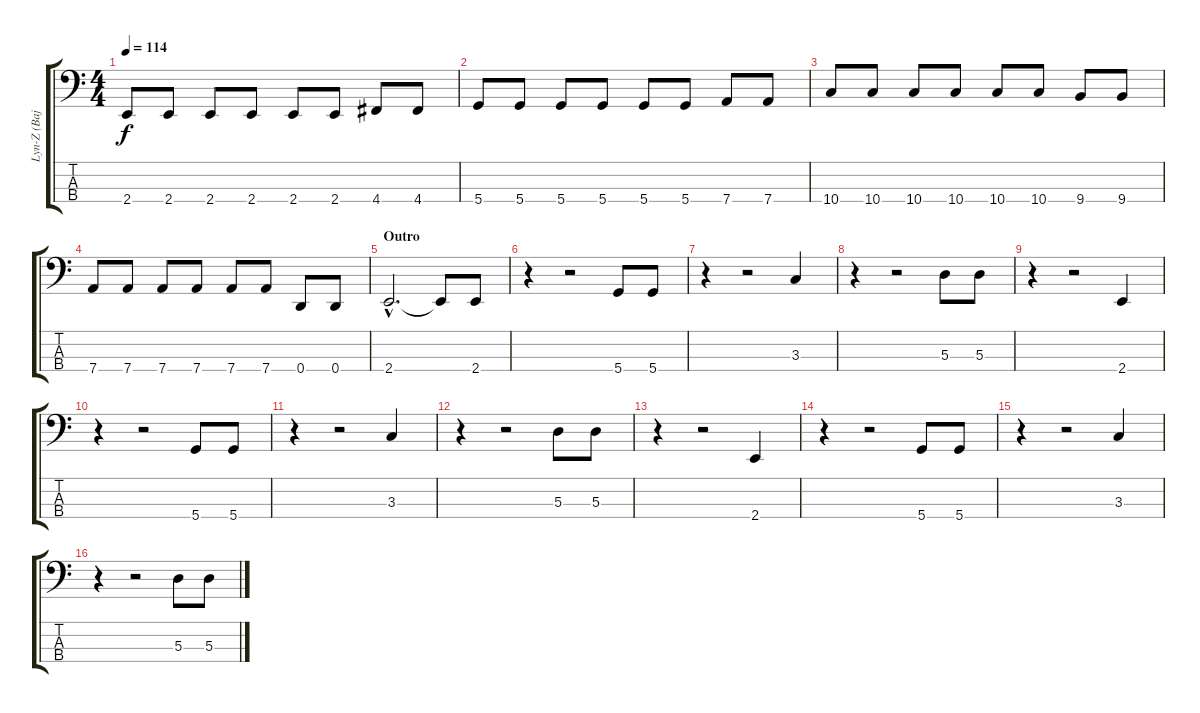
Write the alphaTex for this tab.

\track ("Lyn-Z (Bajo)" "Lyn-Z (Baj") {instrument electricbassfinger}
\staff {score tabs}
\tuning (G2 D2 A1 D1) {hide}
\ts (4 4)
\tempo 114
\clef f4
\ks c
2.4.8{dy f} 2.4.8 2.4.8 2.4.8 2.4.8 2.4.8 4.4.8 4.4.8 |
5.4.8 5.4.8 5.4.8 5.4.8 5.4.8 5.4.8 7.4.8 7.4.8 |
10.4.8 10.4.8 10.4.8 10.4.8 10.4.8 10.4.8 9.4.8 9.4.8 |
7.4.8 7.4.8 7.4.8 7.4.8 7.4.8 7.4.8 0.4.8 0.4.8 |
\section ("" "Outro")
2.4{hac}.2{d} 2.4{t}.8 2.4.8 |
r.4 r.2 5.4.8 5.4.8 |
r.4 r.2 3.3.4 |
r.4 r.2 5.3.8 5.3.8 |
r.4 r.2 2.4.4 |
r.4 r.2 5.4.8 5.4.8 |
r.4 r.2 3.3.4 |
r.4 r.2 5.3.8 5.3.8 |
r.4 r.2 2.4.4 |
r.4 r.2 5.4.8 5.4.8 |
r.4 r.2 3.3.4 |
r.4 r.2 5.3.8 5.3.8
